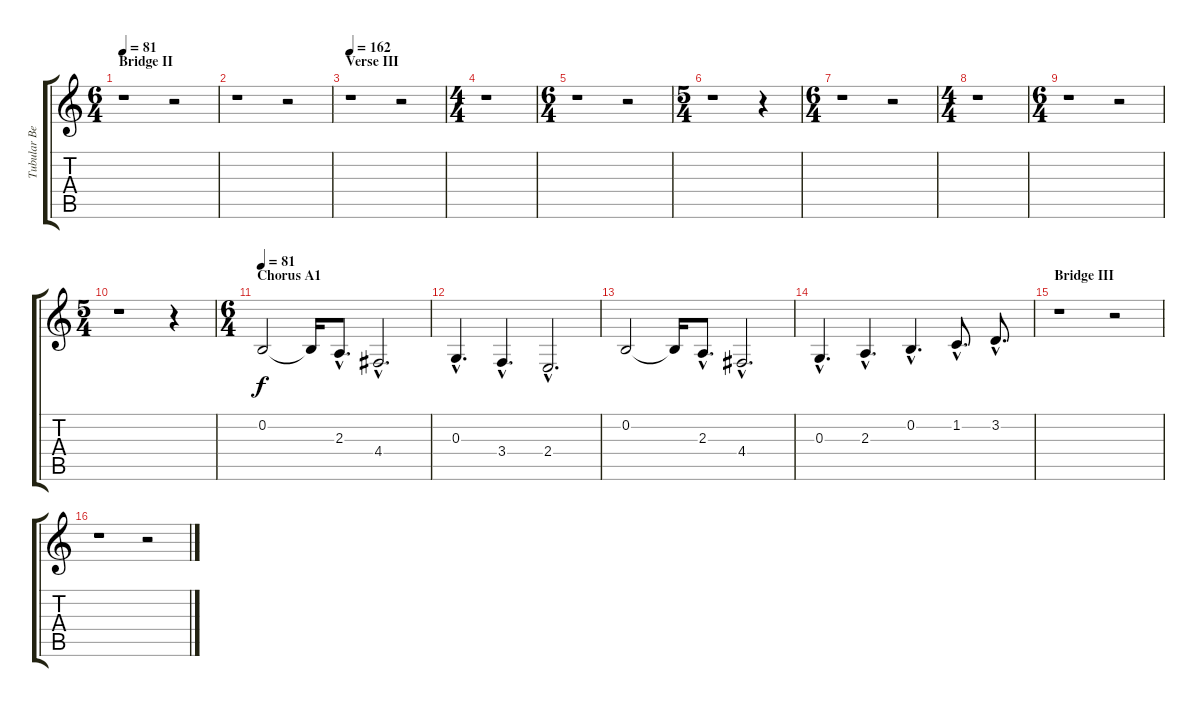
\track ("Tubular Bells" "Tubular Be") {instrument tubularbells}
\staff {score tabs}
\tuning (E4 B3 G3 D3 A2 E2) {hide}
\ts (6 4)
\section ("" "Bridge II")
\tempo 81
\clef g2
\ks c
r.1{dy f} r.2 |
r.1 r.2 |
\section ("" "Verse III")
\tempo 162
r.1 r.2 |
\ts (4 4)
r.1 |
\ts (6 4)
r.1 r.2 |
\ts (5 4)
r.1 r.4 |
\ts (6 4)
r.1 r.2 |
\ts (4 4)
r.1 |
\ts (6 4)
r.1 r.2 |
\ts (5 4)
r.1 r.4 |
\ts (6 4)
\section ("" "Chorus A1")
\tempo 81
0.2.2 0.2{t}.16 2.3{hac}.8{d} 4.4{hac}.2{d} |
0.3{hac}.4{d} 3.4{hac}.4{d} 2.4{hac}.2{d} |
0.2.2 0.2{t}.16 2.3{hac}.8{d} 4.4{hac}.2{d} |
0.3{hac}.4{d} 2.3{hac}.4{d} 0.2{hac}.4{d} 1.2{hac}.8{d} 3.2{hac}.8{d} |
\section ("" "Bridge III")
r.1 r.2 |
r.1 r.2
